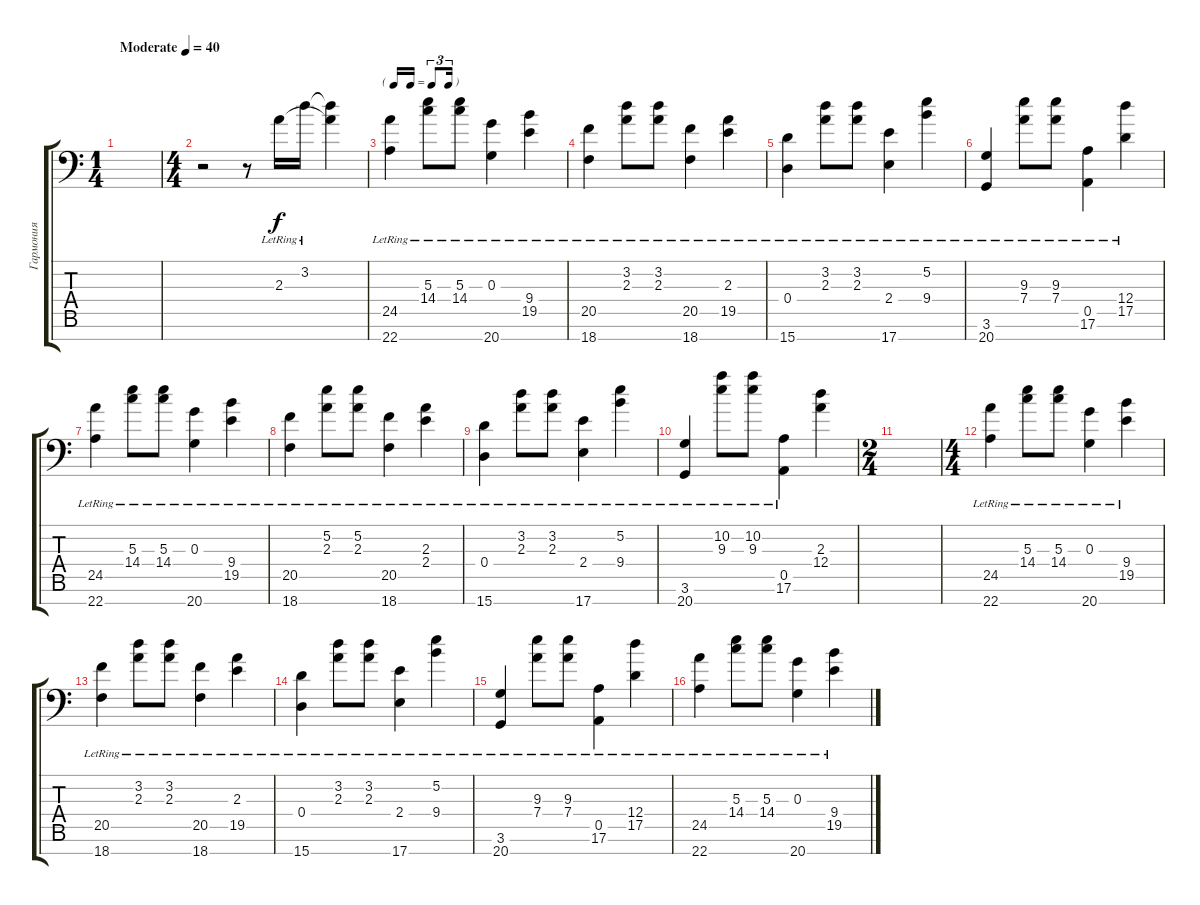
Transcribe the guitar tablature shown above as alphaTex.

\track ("Гармония" "Гармония") {instrument acousticguitarsteel}
\staff {score tabs}
\tuning (E4 B3 G3 D3 A1 E1 B0) {hide}
\ts (1 4)
\tempo (40 "Moderate")
\tempo 90
\tempo (40 "Moderate")
\clef f4
\ks c
|
\ts (4 4)
r.2 r.8 2.3{lr}.16 3.2{lr}.16 (3.2{t} 2.3{t}).4 |
\tf triplet16th
(24.5{lr} 22.7{lr}).4 (5.3{lr} 14.4{lr}).8 (5.3{lr} 14.4{lr}).8 (0.3{lr} 20.7{lr}).4 (9.4{lr} 19.5).4 |
(20.5{lr} 18.7{lr}).4 (3.2{lr} 2.3{lr}).8 (3.2{lr} 2.3{lr}).8 (20.5{lr} 18.7{lr}).4 (2.3{lr} 19.5).4 |
(0.4{lr} 15.7).4 (3.2{lr} 2.3{lr}).8 (3.2{lr} 2.3{lr}).8 (2.4{lr} 17.7).4 (5.2{lr} 9.4{lr}).4 |
(3.6{lr} 20.7{lr}).4 (9.3{lr} 7.4).8 (9.3{lr} 7.4).8 (0.5{lr} 17.6).4 (12.4{lr} 17.5{lr}).4 |
(24.5{lr} 22.7{lr}).4 (5.3{lr} 14.4{lr}).8 (5.3{lr} 14.4{lr}).8 (0.3{lr} 20.7{lr}).4 (9.4{lr} 19.5).4 |
(20.5{lr} 18.7{lr}).4 (5.2{lr} 2.3{lr}).8 (5.2{lr} 2.3{lr}).8 (20.5{lr} 18.7{lr}).4 (2.3{lr} 2.4).4 |
(0.4{lr} 15.7).4 (3.2{lr} 2.3{lr}).8 (3.2{lr} 2.3{lr}).8 (2.4{lr} 17.7).4 (5.2{lr} 9.4{lr}).4 |
(3.6{lr} 20.7{lr}).4 (10.2 9.3{lr}).8 (10.2{lr} 9.3{lr}).8 (0.5{lr} 17.6).4 (2.3 12.4).4 |
\ts (2 4)
|
\ts (4 4)
(24.5{lr} 22.7{lr}).4 (5.3{lr} 14.4{lr}).8 (5.3{lr} 14.4{lr}).8 (0.3{lr} 20.7{lr}).4 (9.4{lr} 19.5).4 |
(20.5{lr} 18.7{lr}).4 (3.2{lr} 2.3{lr}).8 (3.2{lr} 2.3{lr}).8 (20.5{lr} 18.7{lr}).4 (2.3{lr} 19.5).4 |
(0.4{lr} 15.7).4 (3.2{lr} 2.3{lr}).8 (3.2{lr} 2.3{lr}).8 (2.4{lr} 17.7).4 (5.2{lr} 9.4{lr}).4 |
(3.6{lr} 20.7{lr}).4 (9.3{lr} 7.4).8 (9.3{lr} 7.4).8 (0.5{lr} 17.6).4 (12.4{lr} 17.5{lr}).4 |
(24.5{lr} 22.7{lr}).4 (5.3{lr} 14.4{lr}).8 (5.3{lr} 14.4{lr}).8 (0.3{lr} 20.7{lr}).4 (9.4{lr} 19.5).4
